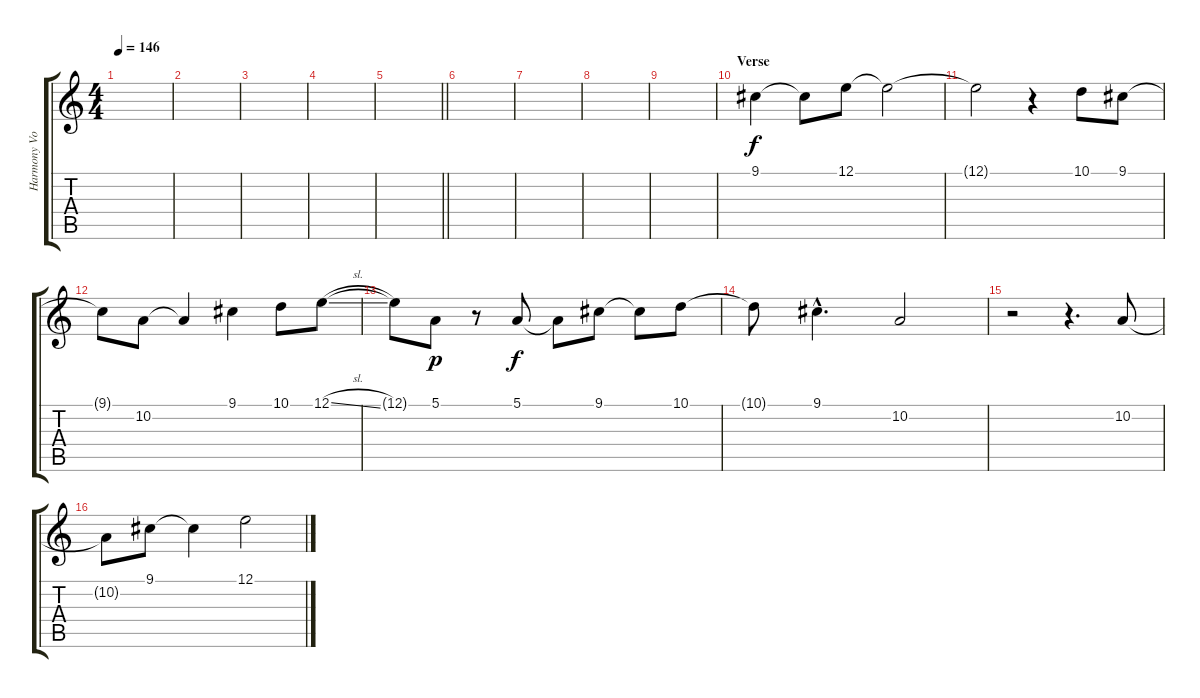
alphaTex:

\track ("Harmony Voc." "Harmony Vo") {instrument flute}
\staff {score tabs}
\tuning (E4 B3 G3 D3 A2 E2) {hide}
\ts (4 4)
\tempo 146
\clef g2
\ks c
|
|
|
|
\barLineRight lightlight
|
|
|
|
|
\section ("" "Verse")
9.1.4 9.1{t}.8 12.1.8 12.1{t}.2 |
12.1{t}.2 r.4 10.1.8 9.1.8 |
9.1{t}.8 10.2.8 10.2{t}.4 9.1.4 10.1.8 12.1{sl}.8 |
12.1{t}.8 5.1.8{dy p} r.8 5.1.8{dy f} 5.1{t}.8 9.1.8 9.1{t}.8 10.1.8 |
10.1{t}.8 9.1{hac}.4{d} 10.2.2 |
r.2 r.4{d} 10.2.8 |
10.2{t}.8 9.1.8 9.1{t}.4 12.1.2
